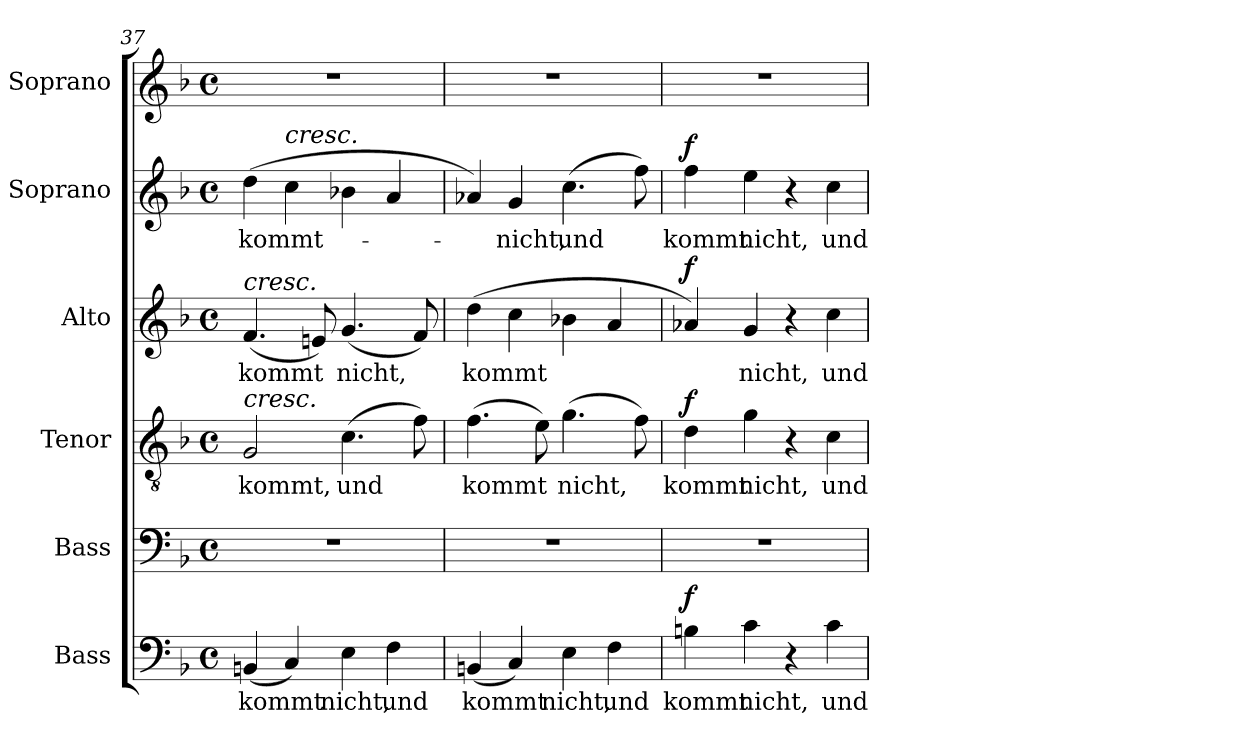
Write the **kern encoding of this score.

**kern	**text	**dynam	**kern	**kern	**text	**dynam	**kern	**text	**dynam	**kern	**text	**dynam	**kern
*part6	*part6	*part6	*part5	*part4	*part4	*part4	*part3	*part3	*part3	*part2	*part2	*part2	*part1
*staff6	*staff6	*staff6	*staff5	*staff4	*staff4	*staff4	*staff3	*staff3	*staff3	*staff2	*staff2	*staff2	*staff1
*I"Bass	*	*	*I"Bass	*I"Tenor	*	*	*I"Alto	*	*	*I"Soprano	*	*	*I"Soprano
*I'B.	*	*	*I'B.	*I'T.	*	*	*I'A.	*	*	*I'S.	*	*	*I'S.
*clefF4	*	*	*clefF4	*clefGv2	*	*	*clefG2	*	*	*clefG2	*	*	*clefG2
*	*	*	*	*ITrd7c12	*	*	*	*	*	*	*	*	*
*k[b-]	*	*	*k[b-]	*k[b-]	*	*	*k[b-]	*	*	*k[b-]	*	*	*k[b-]
*F:	*	*	*F:	*F:	*	*	*F:	*	*	*F:	*	*	*F:
*M4/4	*	*	*M4/4	*M4/4	*	*	*M4/4	*	*	*M4/4	*	*	*M4/4
*met(c)	*	*	*met(c)	*met(c)	*	*	*met(c)	*	*	*met(c)	*	*	*met(c)
=37	=37	=37	=37	=37	=37	=37	=37	=37	=37	=37	=37	=37	=37
!	!LO:LY:b:color=#000000	!	!	!	!	!	!	!	!	!	!	!	!
!	!	!	!	!	!LO:LY:b:color=#000000	!	!	!	!	!	!	!	!
!	!	!	!	!	!	!	!	!LO:LY:b:color=#000000	!	!	!	!	!
!	!	!	!	!	!	!	!LO:TX:a:i:t=cresc.	!	!	!	!	!	!
!	!	!	!	!LO:TX:a:i:t=cresc.	!	!	!	!	!	!	!	!	!
!	!	!	!	!	!	!	!	!	!	!	!LO:LY:b:color=#000000	!	!
(4BBni/	kommt	.	1r	2GGi/	kommt,	.	(4.fi/	kommt	.	(4ddi\	kommt-	.	1r
!	!	!	!	!	!	!	!	!	!	!LO:TX:a:i:t=cresc.	!	!	!
4Ci/)	.	.	.	.	.	.	.	.	.	4cci\	.	.	.
.	.	.	.	.	.	.	8eni/)	.	.	.	.	.	.
!	!LO:LY:b:color=#000000	!	!	!	!	!	!	!	!	!	!	!	!
!	!	!	!	!	!LO:LY:b:color=#000000	!	!	!	!	!	!	!	!
!	!	!	!	!	!	!	!	!LO:LY:b:color=#000000	!	!	!	!	!
4Ei\	nicht,	.	.	(4.Ci\	und	.	(4.gi/	nicht,	.	4b-Xi\	.	.	.
!	!LO:LY:b:color=#000000	!	!	!	!	!	!	!	!	!	!	!	!
4Fi\	und	.	.	.	.	.	.	.	.	4ai/	.	.	.
.	.	.	.	8Fi\)	.	.	8fi/)	.	.	.	.	.	.
!!LO:LB:g=z
=38	=38	=38	=38	=38	=38	=38	=38	=38	=38	=38	=38	=38	=38
!	!LO:LY:b:color=#000000	!	!	!	!	!	!	!	!	!	!	!	!
!	!	!	!	!	!LO:LY:b:color=#000000	!	!	!	!	!	!	!	!
!	!	!	!	!	!	!	!	!LO:LY:b:color=#000000	!	!	!	!	!
(4BBni/	kommt	.	1r	(4.Fi\	kommt	.	(4ddi\	kommt	.	4a-Xi/)	.	.	1r
!	!	!	!	!	!	!	!	!	!	!	!LO:LY:b:color=#000000	!	!
4Ci/)	.	.	.	.	.	.	4cci\	.	.	4gi/	-nicht,	.	.
.	.	.	.	8Ei\)	.	.	.	.	.	.	.	.	.
!	!LO:LY:b:color=#000000	!	!	!	!	!	!	!	!	!	!	!	!
!	!	!	!	!	!LO:LY:b:color=#000000	!	!	!	!	!	!	!	!
!	!	!	!	!	!	!	!	!	!	!	!LO:LY:b:color=#000000	!	!
4Ei\	nicht,	.	.	(4.Gi\	nicht,	.	4b-Xi\	.	.	(4.cci\	und	.	.
!	!LO:LY:b:color=#000000	!	!	!	!	!	!	!	!	!	!	!	!
4Fi\	und	.	.	.	.	.	4ai/	.	.	.	.	.	.
.	.	.	.	8Fi\)	.	.	.	.	.	8ffi\)	.	.	.
=39	=39	=39	=39	=39	=39	=39	=39	=39	=39	=39	=39	=39	=39
!	!LO:LY:b:color=#000000	!	!	!	!	!	!	!	!	!	!	!	!
!	!	!	!	!	!LO:LY:b:color=#000000	!	!	!	!	!	!	!	!
!	!	!	!	!	!	!	!	!	!	!	!LO:LY:b:color=#000000	!	!
4Bni\	kommt	f	1r	4Di\	kommt	f	4a-Xi/)	.	f	4ffi\	kommt	f	1r
!	!LO:LY:b:color=#000000	!	!	!	!	!	!	!	!	!	!	!	!
!	!	!	!	!	!LO:LY:b:color=#000000	!	!	!	!	!	!	!	!
!	!	!	!	!	!	!	!	!LO:LY:b:color=#000000	!	!	!	!	!
!	!	!	!	!	!	!	!	!	!	!	!LO:LY:b:color=#000000	!	!
4ci\	nicht,	.	.	4Gi\	nicht,	.	4gi/	nicht,	.	4eei\	nicht,	.	.
4r	.	.	.	4r	.	.	4r	.	.	4r	.	.	.
!	!LO:LY:b:color=#000000	!	!	!	!	!	!	!	!	!	!	!	!
!	!	!	!	!	!LO:LY:b:color=#000000	!	!	!	!	!	!	!	!
!	!	!	!	!	!	!	!	!LO:LY:b:color=#000000	!	!	!	!	!
!	!	!	!	!	!	!	!	!	!	!	!LO:LY:b:color=#000000	!	!
4ci\	und	.	.	4Ci\	und	.	4cci\	und	.	4cci\	und	.	.
=	=	=	=	=	=	=	=	=	=	=	=	=	=
*-	*-	*-	*-	*-	*-	*-	*-	*-	*-	*-	*-	*-	*-
